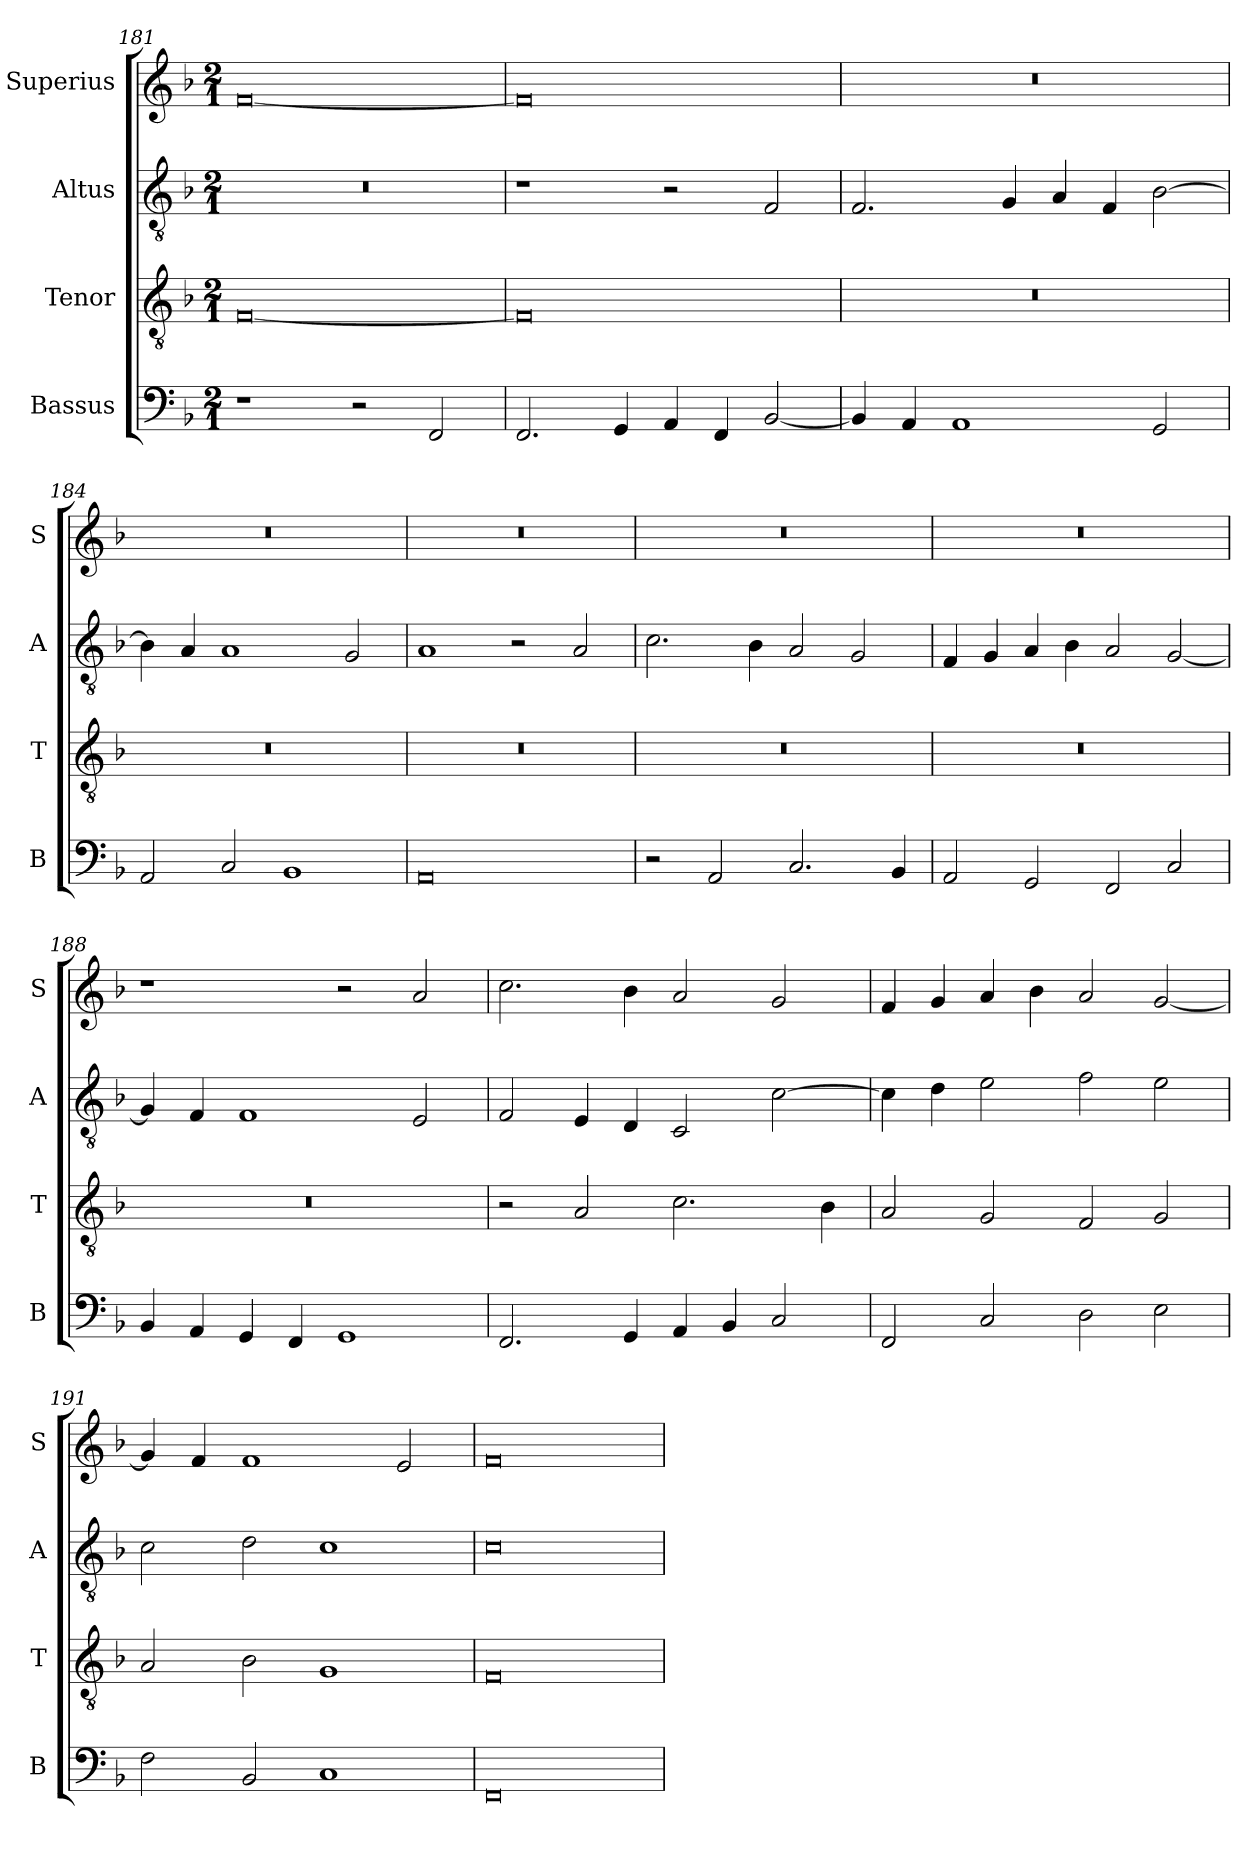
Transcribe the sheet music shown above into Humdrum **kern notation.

**kern	**kern	**kern	**kern
*part4	*part3	*part2	*part1
*staff4	*staff3	*staff2	*staff1
*I"Bassus	*I"Tenor	*I"Altus	*I"Superius
*I'B	*I'T	*I'A	*I'S
*clefF4	*clefGv2	*clefGv2	*clefG2
*k[b-]	*k[b-]	*k[b-]	*k[b-]
*M2/1	*M2/1	*M2/1	*M2/1
=181	=181	=181	=181
1r	[0F	0r	[0f
2r	.	.	.
2FF/	.	.	.
=182	=182	=182	=182
2.FF/	0F]	1r	0f]
4GG/	.	.	.
4AA/	.	2r	.
4FF/	.	.	.
[2BB-/	.	2F/	.
=183	=183	=183	=183
4BB-/]	0r	2.F/	0r
4AA/	.	.	.
1AA	.	.	.
.	.	4G/	.
.	.	4A/	.
.	.	4F/	.
2GG/	.	[2B-\	.
=184	=184	=184	=184
2AA/	0r	4B-\]	0r
.	.	4A/	.
2C/	.	1A	.
1BB-	.	.	.
.	.	2G/	.
=185	=185	=185	=185
0AA	0r	1A	0r
.	.	2r	.
.	.	2A/	.
=186	=186	=186	=186
2r	0r	2.c\	0r
2AA/	.	.	.
.	.	4B-\	.
2.C/	.	2A/	.
.	.	2G/	.
4BB-/	.	.	.
=187	=187	=187	=187
2AA/	0r	4F/	0r
.	.	4G/	.
2GG/	.	4A/	.
.	.	4B-\	.
2FF/	.	2A/	.
2C/	.	[2G/	.
=188	=188	=188	=188
4BB-/	0r	4G/]	1r
4AA/	.	4F/	.
4GG/	.	1F	.
4FF/	.	.	.
1GG	.	.	2r
.	.	2E/	2a/
=189	=189	=189	=189
2.FF/	2r	2F/	2.cc\
.	2A/	4E/	.
4GG/	.	4D/	4b-\
4AA/	2.c\	2C/	2a/
4BB-/	.	.	.
2C/	.	[2c\	2g/
.	4B-\	.	.
=190	=190	=190	=190
2FF/	2A/	4c\]	4f/
.	.	4d\	4g/
2C/	2G/	2e\	4a/
.	.	.	4b-\
2D\	2F/	2f\	2a/
2E\	2G/	2e\	[2g/
=191	=191	=191	=191
2F\	2A/	2c\	4g/]
.	.	.	4f/
2BB-/	2B-\	2d\	1f
1C	1G	1c	.
.	.	.	2e/
=192	=192	=192	=192
0FF	0F	0c	0f
=	=	=	=
*-	*-	*-	*-
